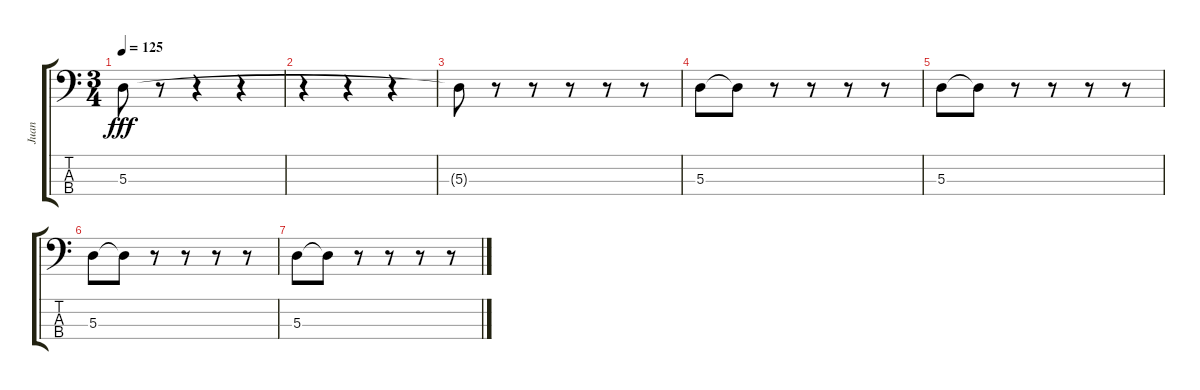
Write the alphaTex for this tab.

\track ("Juan" "Juan") {instrument electricbassfinger}
\staff {score tabs}
\tuning (G2 D2 A1 E1) {hide}
\ts (3 4)
\tempo 125
\clef f4
\ks c
5.3{t}.8{dy fff} r.8 r.4 r.4 |
r.4 r.4 r.4 |
5.3{t}.8 r.8 r.8 r.8 r.8 r.8 |
5.3.8 5.3{t}.8 r.8 r.8 r.8 r.8 |
5.3.8 5.3{t}.8 r.8 r.8 r.8 r.8 |
5.3.8 5.3{t}.8 r.8 r.8 r.8 r.8 |
5.3.8 5.3{t}.8 r.8 r.8 r.8 r.8
